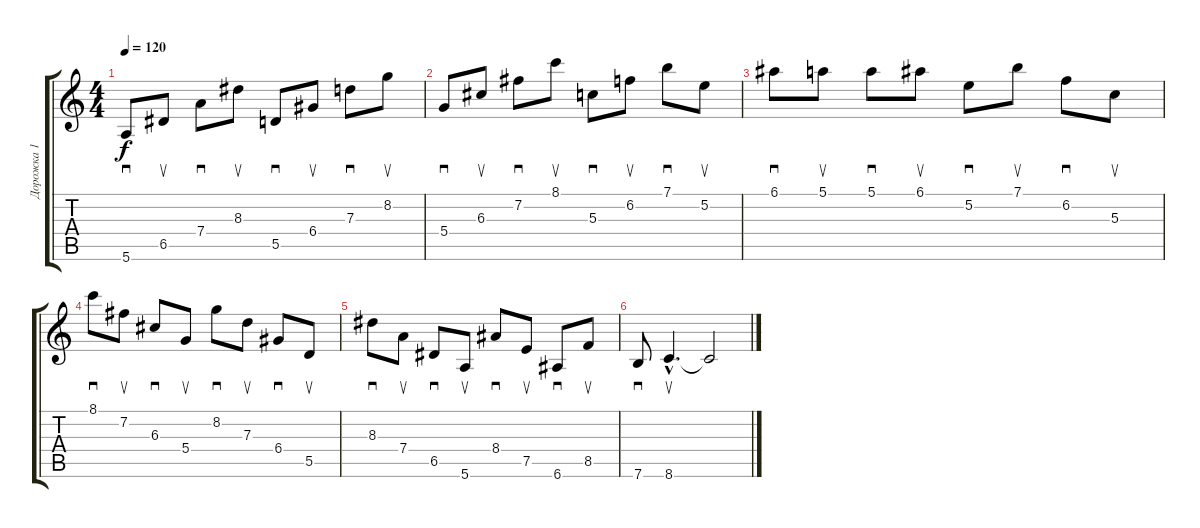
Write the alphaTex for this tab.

\track ("Дорожка 1" "Дорожка 1") {instrument acousticguitarnylon}
\staff {score tabs}
\tuning (E4 B3 G3 D3 A2 E2) {hide}
\ts (4 4)
\tempo 120
\clef g2
\ks c
5.6.8{sd dy f instrument acousticguitarnylon} 6.5.8{su} 7.4.8{sd} 8.3.8{su} 5.5.8{sd} 6.4.8{su} 7.3.8{sd} 8.2.8{su} |
5.4.8{sd} 6.3.8{su} 7.2.8{sd} 8.1.8{su} 5.3.8{sd} 6.2.8{su} 7.1.8{sd} 5.2.8{su} |
6.1.8{sd} 5.1.8{su} 5.1.8{sd} 6.1.8{su} 5.2.8{sd} 7.1.8{su} 6.2.8{sd} 5.3.8{su} |
8.1.8{sd} 7.2.8{su} 6.3.8{sd} 5.4.8{su} 8.2.8{sd} 7.3.8{su} 6.4.8{sd} 5.5.8{su} |
8.3.8{sd} 7.4.8{su} 6.5.8{sd} 5.6.8{su} 8.4.8{sd} 7.5.8{su} 6.6.8{sd} 8.5.8{su} |
7.6.8{sd} 8.6{hac}.4{d su} 8.6{t}.2
